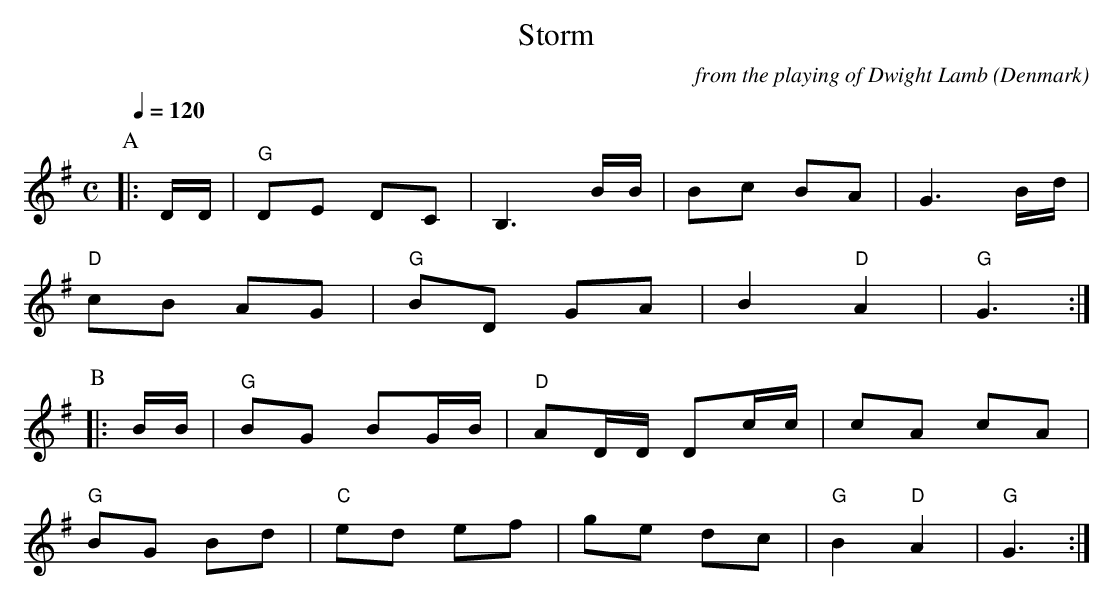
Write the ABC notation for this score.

X:1
T:Storm
O:Denmark
C:from the playing of Dwight Lamb
M:C
L:1/16
Q:1/4=120
K:G
P:A
|: DD | "G"D2E2 D2C2 | B,6 BB | B2c2 B2A2 | G6 Bd |
"D"c2B2 A2G2 | "G"B2D2 G2A2 | B4 "D"A4 | "G"G6:|
P: B
|:BB | "G"B2G2 B2GB | "D"A2DD D2cc | c2A2 c2A2 |
"G"B2G2 B2d2 | "C"e2d2 e2f2 | g2e2 d2c2 | "G"B4 "D"A4 | "G"G6 :|
